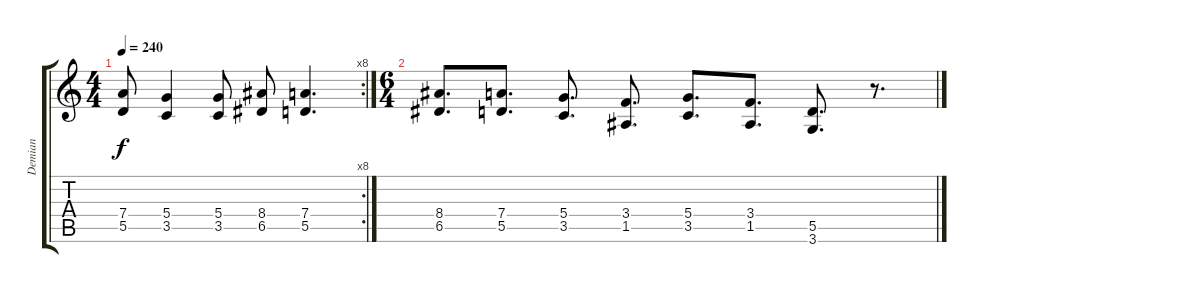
\track ("Demian" "Demian") {instrument distortionguitar}
\staff {score tabs}
\tuning (E4 B3 G3 D3 A2 E2) {hide}
\rc 8
\ts (4 4)
\tempo 240
\clef g2
\ks c
(7.4 5.5).8{dy f} (5.4 3.5).4 (5.4 3.5).8 (8.4 6.5).8 (7.4 5.5).4{d} |
\ts (6 4)
(8.4 6.5).8{d} (7.4 5.5).8{d} (5.4 3.5).8{d} (3.4 1.5).8{d} (5.4 3.5).8{d} (3.4 1.5).8{d} (5.5 3.6).8{d} r.8{d}
